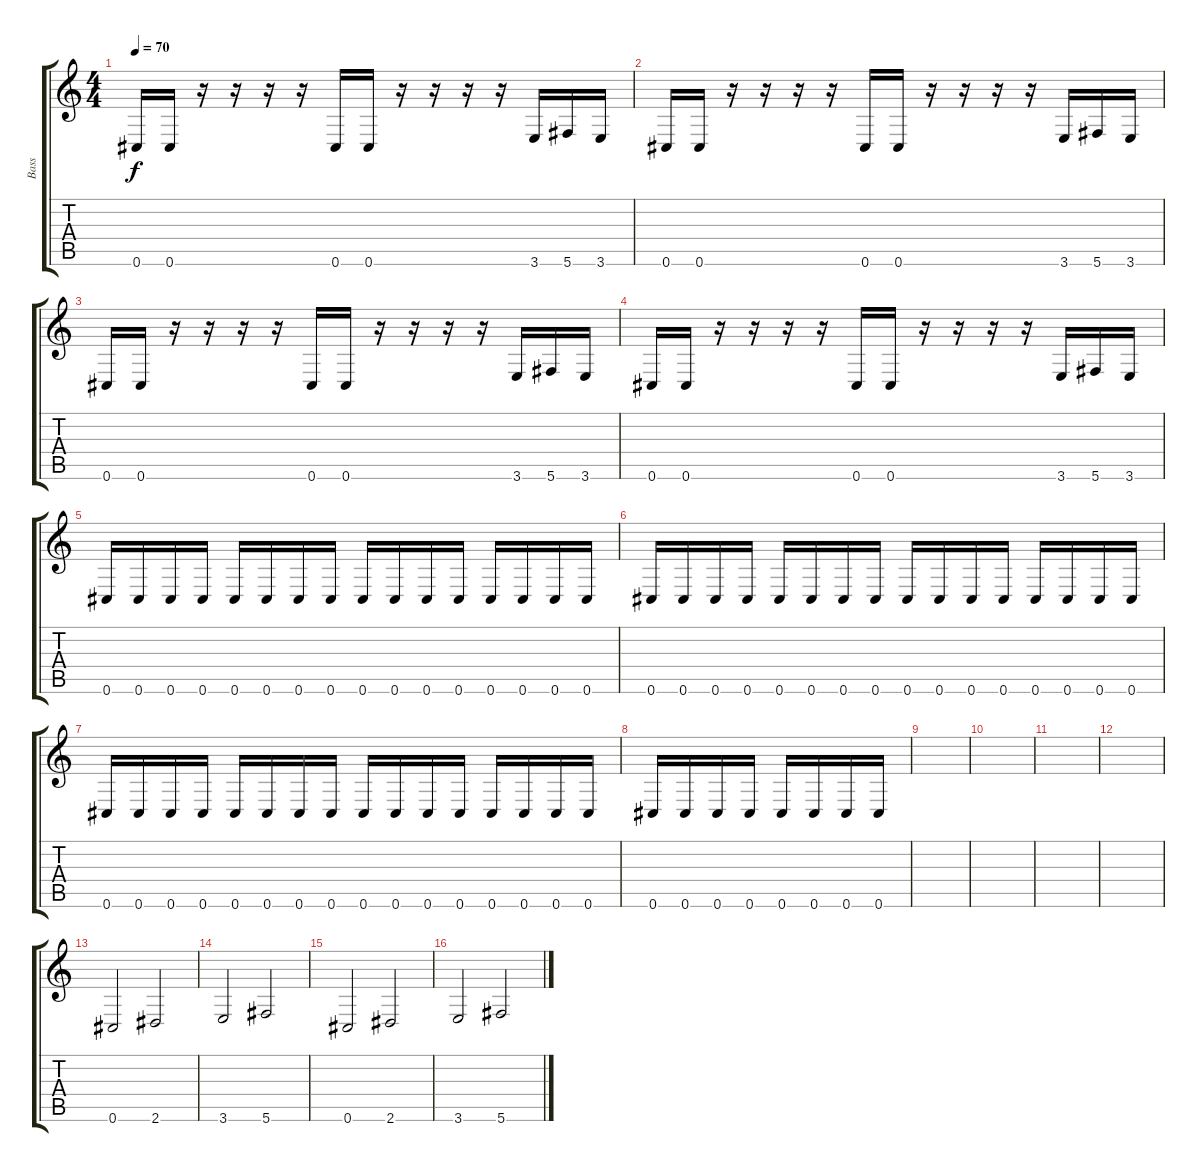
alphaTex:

\track ("Bass" "Bass") {instrument electricbasspick}
\staff {score tabs}
\tuning (Eb4 Bb3 Gb3 Db3 Ab2 Db2) {hide}
\ts (4 4)
\tempo 70
\clef g2
\ks c
0.6.16{dy f} 0.6.16 r.16 r.16 r.16 r.16 0.6.16 0.6.16 r.16 r.16 r.16 r.16 3.6.16 5.6.16 3.6.16 |
0.6.16 0.6.16 r.16 r.16 r.16 r.16 0.6.16 0.6.16 r.16 r.16 r.16 r.16 3.6.16 5.6.16 3.6.16 |
0.6.16 0.6.16 r.16 r.16 r.16 r.16 0.6.16 0.6.16 r.16 r.16 r.16 r.16 3.6.16 5.6.16 3.6.16 |
0.6.16 0.6.16 r.16 r.16 r.16 r.16 0.6.16 0.6.16 r.16 r.16 r.16 r.16 3.6.16 5.6.16 3.6.16 |
0.6.16 0.6.16 0.6.16 0.6.16 0.6.16 0.6.16 0.6.16 0.6.16 0.6.16 0.6.16 0.6.16 0.6.16 0.6.16 0.6.16 0.6.16 0.6.16 |
0.6.16 0.6.16 0.6.16 0.6.16 0.6.16 0.6.16 0.6.16 0.6.16 0.6.16 0.6.16 0.6.16 0.6.16 0.6.16 0.6.16 0.6.16 0.6.16 |
0.6.16 0.6.16 0.6.16 0.6.16 0.6.16 0.6.16 0.6.16 0.6.16 0.6.16 0.6.16 0.6.16 0.6.16 0.6.16 0.6.16 0.6.16 0.6.16 |
0.6.16 0.6.16 0.6.16 0.6.16 0.6.16 0.6.16 0.6.16 0.6.16 |
|
|
|
|
0.6.2 2.6.2 |
3.6.2 5.6.2 |
0.6.2 2.6.2 |
3.6.2 5.6.2
